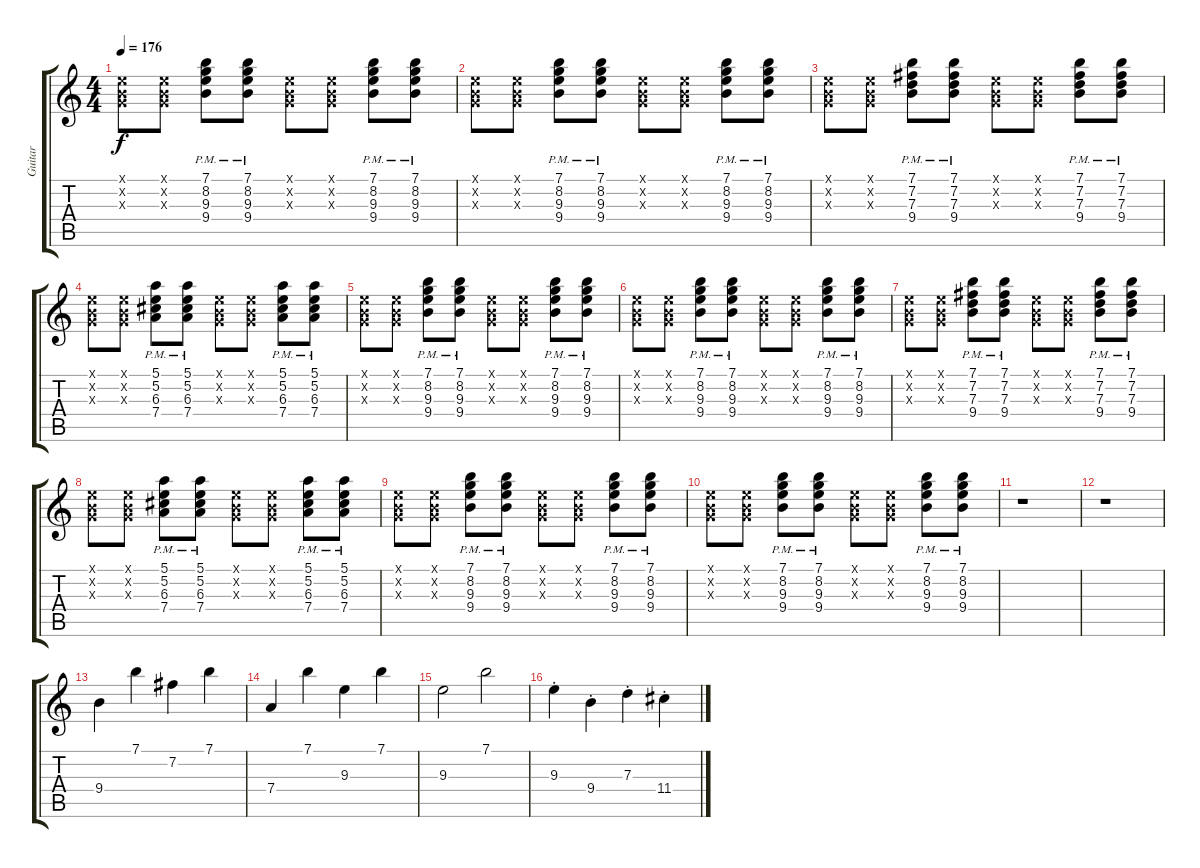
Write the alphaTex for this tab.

\track ("Guitar" "Guitar") {instrument acousticguitarnylon}
\staff {score tabs}
\tuning (E4 B3 G3 D3 A2 E2) {hide}
\ts (4 4)
\tempo 176
\clef g2
\ks c
(0.1{x} 0.2{x} 0.3{x}).8{dy f} (0.1{x} 0.2{x} 0.3{x}).8 (7.1{pm} 8.2{pm} 9.3{pm} 9.4{pm}).8 (7.1{pm} 8.2{pm} 9.3{pm} 9.4{pm}).8 (0.1{x} 0.2{x} 0.3{x}).8 (0.1{x} 0.2{x} 0.3{x}).8 (7.1{pm} 8.2{pm} 9.3{pm} 9.4{pm}).8 (7.1{pm} 8.2{pm} 9.3{pm} 9.4{pm}).8 |
(0.1{x} 0.2{x} 0.3{x}).8 (0.1{x} 0.2{x} 0.3{x}).8 (7.1{pm} 8.2{pm} 9.3{pm} 9.4{pm}).8 (7.1{pm} 8.2{pm} 9.3{pm} 9.4{pm}).8 (0.1{x} 0.2{x} 0.3{x}).8 (0.1{x} 0.2{x} 0.3{x}).8 (7.1{pm} 8.2{pm} 9.3{pm} 9.4{pm}).8 (7.1{pm} 8.2{pm} 9.3{pm} 9.4{pm}).8 |
(0.1{x} 0.2{x} 0.3{x}).8 (0.1{x} 0.2{x} 0.3{x}).8 (7.1{pm} 7.2{pm} 7.3{pm} 9.4{pm}).8 (7.1{pm} 7.2{pm} 7.3{pm} 9.4{pm}).8 (0.1{x} 0.2{x} 0.3{x}).8 (0.1{x} 0.2{x} 0.3{x}).8 (7.1{pm} 7.2{pm} 7.3{pm} 9.4{pm}).8 (7.1{pm} 7.2{pm} 7.3{pm} 9.4{pm}).8 |
(0.1{x} 0.2{x} 0.3{x}).8 (0.1{x} 0.2{x} 0.3{x}).8 (5.1{pm} 5.2{pm} 6.3{pm} 7.4{pm}).8 (5.1{pm} 5.2{pm} 6.3{pm} 7.4{pm}).8 (0.1{x} 0.2{x} 0.3{x}).8 (0.1{x} 0.2{x} 0.3{x}).8 (5.1{pm} 5.2{pm} 6.3{pm} 7.4{pm}).8 (5.1{pm} 5.2{pm} 6.3{pm} 7.4{pm}).8 |
(0.1{x} 0.2{x} 0.3{x}).8 (0.1{x} 0.2{x} 0.3{x}).8 (7.1{pm} 8.2{pm} 9.3{pm} 9.4{pm}).8 (7.1{pm} 8.2{pm} 9.3{pm} 9.4{pm}).8 (0.1{x} 0.2{x} 0.3{x}).8 (0.1{x} 0.2{x} 0.3{x}).8 (7.1{pm} 8.2{pm} 9.3{pm} 9.4{pm}).8 (7.1{pm} 8.2{pm} 9.3{pm} 9.4{pm}).8 |
(0.1{x} 0.2{x} 0.3{x}).8 (0.1{x} 0.2{x} 0.3{x}).8 (7.1{pm} 8.2{pm} 9.3{pm} 9.4{pm}).8 (7.1{pm} 8.2{pm} 9.3{pm} 9.4{pm}).8 (0.1{x} 0.2{x} 0.3{x}).8 (0.1{x} 0.2{x} 0.3{x}).8 (7.1{pm} 8.2{pm} 9.3{pm} 9.4{pm}).8 (7.1{pm} 8.2{pm} 9.3{pm} 9.4{pm}).8 |
(0.1{x} 0.2{x} 0.3{x}).8 (0.1{x} 0.2{x} 0.3{x}).8 (7.1{pm} 7.2{pm} 7.3{pm} 9.4{pm}).8 (7.1{pm} 7.2{pm} 7.3{pm} 9.4{pm}).8 (0.1{x} 0.2{x} 0.3{x}).8 (0.1{x} 0.2{x} 0.3{x}).8 (7.1{pm} 7.2{pm} 7.3{pm} 9.4{pm}).8 (7.1{pm} 7.2{pm} 7.3{pm} 9.4{pm}).8 |
(0.1{x} 0.2{x} 0.3{x}).8 (0.1{x} 0.2{x} 0.3{x}).8 (5.1{pm} 5.2{pm} 6.3{pm} 7.4{pm}).8 (5.1{pm} 5.2{pm} 6.3{pm} 7.4{pm}).8 (0.1{x} 0.2{x} 0.3{x}).8 (0.1{x} 0.2{x} 0.3{x}).8 (5.1{pm} 5.2{pm} 6.3{pm} 7.4{pm}).8 (5.1{pm} 5.2{pm} 6.3{pm} 7.4{pm}).8 |
(0.1{x} 0.2{x} 0.3{x}).8 (0.1{x} 0.2{x} 0.3{x}).8 (7.1{pm} 8.2{pm} 9.3{pm} 9.4{pm}).8 (7.1{pm} 8.2{pm} 9.3{pm} 9.4{pm}).8 (0.1{x} 0.2{x} 0.3{x}).8 (0.1{x} 0.2{x} 0.3{x}).8 (7.1{pm} 8.2{pm} 9.3{pm} 9.4{pm}).8 (7.1{pm} 8.2{pm} 9.3{pm} 9.4{pm}).8 |
(0.1{x} 0.2{x} 0.3{x}).8 (0.1{x} 0.2{x} 0.3{x}).8 (7.1{pm} 8.2{pm} 9.3{pm} 9.4{pm}).8 (7.1{pm} 8.2{pm} 9.3{pm} 9.4{pm}).8 (0.1{x} 0.2{x} 0.3{x}).8 (0.1{x} 0.2{x} 0.3{x}).8 (7.1{pm} 8.2{pm} 9.3{pm} 9.4{pm}).8 (7.1{pm} 8.2{pm} 9.3{pm} 9.4{pm}).8 |
r.1 |
r.1 |
9.4.4 7.1.4 7.2.4 7.1.4 |
7.4.4 7.1.4 9.3.4 7.1.4 |
9.3.2 7.1.2 |
9.3{st}.4 9.4{st}.4 7.3{st}.4 11.4{st}.4
